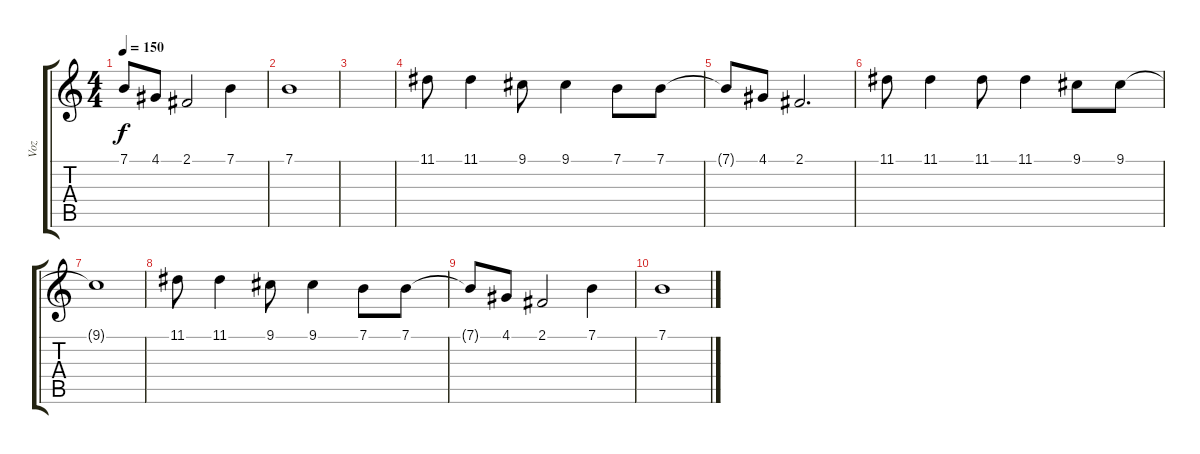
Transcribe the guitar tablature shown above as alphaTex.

\track ("Voz" "Voz") {instrument lead2sawtooth}
\staff {score tabs}
\tuning (E4 B3 G3 D3 A2 E2) {hide}
\ts (4 4)
\tempo 150
\clef g2
\ks c
7.1{t}.8{dy f} 4.1.8 2.1.2 7.1.4 |
7.1.1 |
|
11.1.8 11.1.4 9.1.8 9.1.4 7.1.8 7.1.8 |
7.1{t}.8 4.1.8 2.1.2{d} |
11.1.8 11.1.4 11.1.8 11.1.4 9.1.8 9.1.8 |
9.1{t}.1 |
11.1.8 11.1.4 9.1.8 9.1.4 7.1.8 7.1.8 |
7.1{t}.8 4.1.8 2.1.2 7.1.4 |
7.1.1
